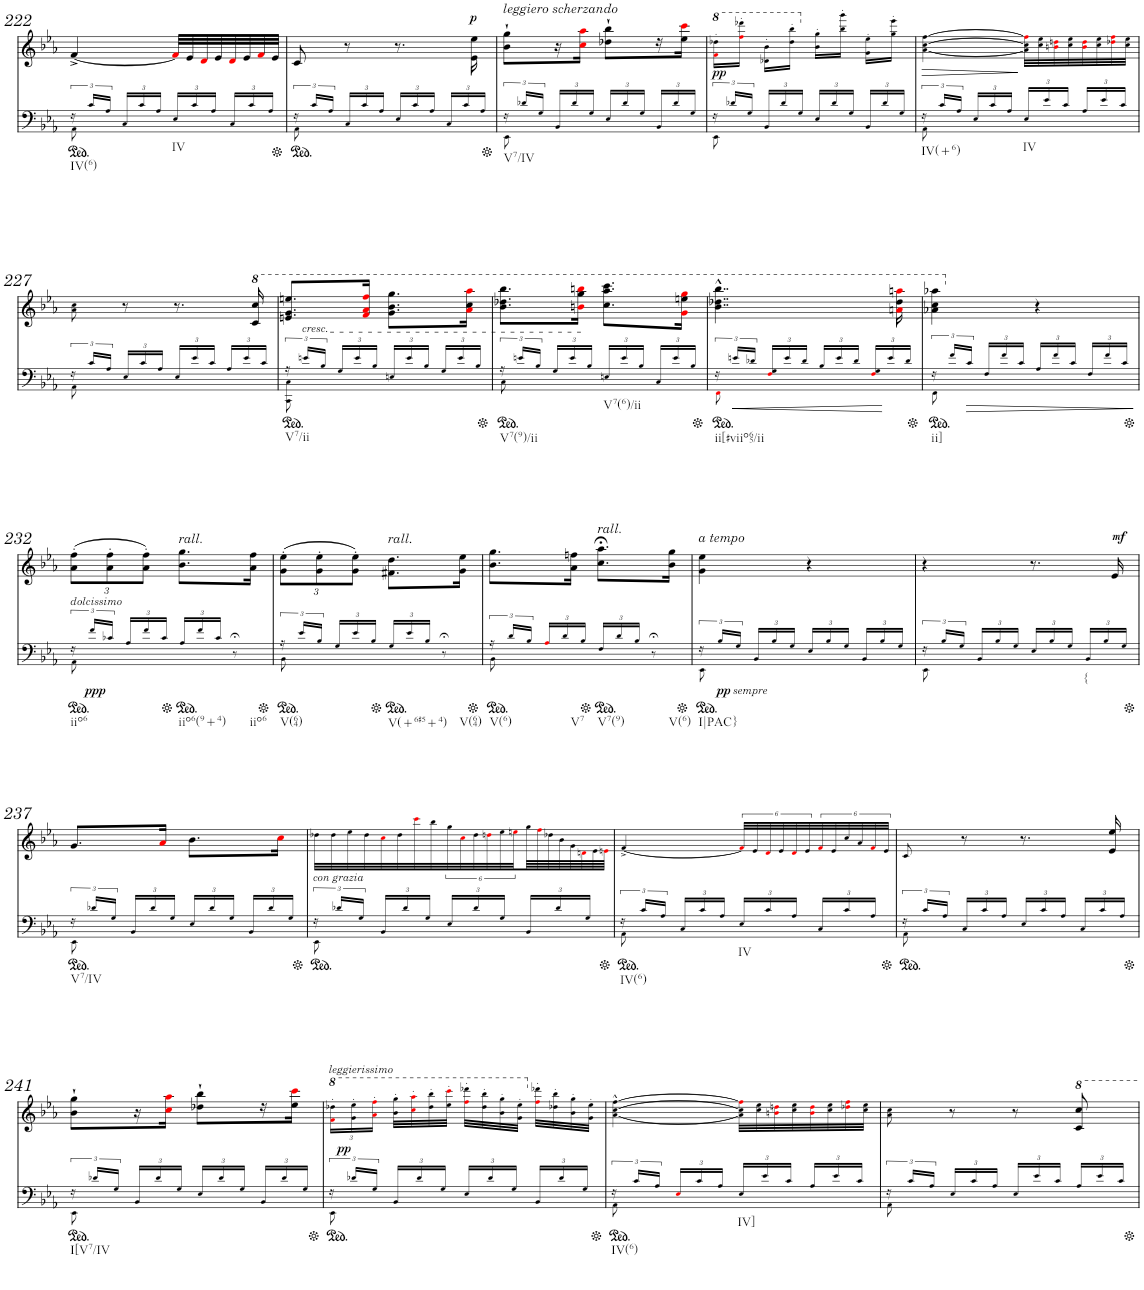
**kern	**kern	**dynam
*part1	*part1	*part1
*staff2	*staff1	*staff1/2
*I"Piano	*	*
*I'Pno.	*	*
!!LO:PB:g=z
*clefF4	*clefF4	*
*k[b-e-a-]	*k[b-e-a-]	*
*M2/4	*M2/4	*
=222	=222	=222
*^	*	*
!LO:TX:b:t=IV(6)	!	!	!
24r	8AA-!\	[4f^/	.
24c!/LL	.	.	.
24A-!/JJ	.	.	.
*Xbrackettup	*	*	*
24C!/LL	8ryy	.	.
24c!/	.	.	.
24A-!/JJ	.	.	.
!LO:TX:b:t=IV	!	!	!
24E-!/LL	4ryy	32fi/LLL]	.
.	.	32e-/	.
24c!/	.	.	.
.	.	32di/	.
24A-!/JJ	.	.	.
.	.	32e-/	.
24C!/LL	.	32di/	.
.	.	32e-/	.
24c!/	.	.	.
.	.	32fi/	.
24A-!/JJ	.	.	.
.	.	32e-/JJJ	.
=223	=223	=223	=223
*brackettup	*	*	*
24r	8AA-!\	8c/	.
24c!/LL	.	.	.
24A-!/JJ	.	.	.
*Xbrackettup	*	*	*
24C!/LL	8ryy	8r	.
24c!/	.	.	.
24A-!/JJ	.	.	.
24E-!/LL	4ryy	8.r	.
24c!/	.	.	.
24A-!/JJ	.	.	.
24C!/LL	.	.	.
24c!/	.	.	.
!	!	!	!LO:DY:a
.	.	16e-\ 16ee-\	p
24A-!/JJ	.	.	.
=224	=224	=224	=224
*brackettup	*	*	*
!	!	!LO:TX:a:i:t=leggiero scherzando	!
!LO:TX:b:t=V7/IV	!	!	!
24r	8EE-!\	8b-\` 8gg\`L	.
24d-X!/LL	.	.	.
24G!/JJ	.	.	.
*Xbrackettup	*	*	*
24BB-!/LL	8ryy	16r	.
24d-!/	.	.	.
.	.	16cci\ 16aa-i\JJ	.
24G!/JJ	.	.	.
24E-!/LL	4ryy	8dd-X\` 8bb-\`L	.
24d-!/	.	.	.
24G!/JJ	.	.	.
24BB-!/LL	.	16r	.
24d-!/	.	.	.
.	.	16ee-\ 16ccci\JJ	.
24G!/JJ	.	.	.
=225	=225	=225	=225
*brackettup	*	*	*
*	*	*8va	*
!	!	!	!LO:DY:a=2
24r	8EE-!\	16ff!i\' 16ddd-X!\'LL	pp
24d-X!/LL	.	.	.
.	.	16fff!i\' 16dddd-X!\'JJ	.
24G!/JJ	.	.	.
*Xbrackettup	*	*	*
24BB-!/LL	8ryy	16dd-X!\' 16bb-!\'LL	.
24d-!/	.	.	.
.	.	16ddd-!\' 16bbb-!\'JJ	.
24G!/JJ	.	.	.
*	*	*X8va	*
24E-!/LL	4ryy	16b-!\' 16gg!\'LL	.
24d-!/	.	.	.
.	.	16bb-!\' 16ggg!\'JJ	.
24G!/JJ	.	.	.
24BB-!/LL	.	16g!\' 16ee-!\'LL	.
24d-!/	.	.	.
.	.	16gg!\' 16eee-!\'JJ	.
24G!/JJ	.	.	.
=226	=226	=226	=226
*brackettup	*	*	*
!LO:TX:b:t=IV(+6)	!	!	!
!	!	!	!LO:HP:b
24r	8AA-!\	[4a-!\ [4cc!\ [4ff!\	>
24c!/LL	.	.	.
24A-!/JJ	.	.	.
*Xbrackettup	*	*	*
24E-!/LL	8ryy	.	.
24c!/	.	.	.
24A-!/JJ	.	.	.
!LO:TX:b:t=IV	!	!	!
24E-!/LL	4ryy	32a-!\] 32cc!\] 32ff!i\]LLL	]
.	.	32cc!\ 32ee-!\	.
24e-!/	.	.	.
.	.	32bn!i\ 32ddn!i\	.
24c!/JJ	.	.	.
.	.	32cc!\ 32ee-!\	.
24A-!/LL	.	32b!i\ 32dd!i\	.
.	.	32cc!\ 32ee-!\	.
24e-!/	.	.	.
.	.	32dd-X!i\ 32ff!i\	.
24c!/JJ	.	.	.
.	.	32cc!\ 32ee-!\JJJ	.
!!LO:LB:g=z
=227	=227	=227	=227
*brackettup	*	*	*
24r	8AA-!\	8a-!\ 8cc!\	.
24c!/LL	.	.	.
24A-!/JJ	.	.	.
*Xbrackettup	*	*	*
24E-!/LL	8ryy	8r	.
24c!/	.	.	.
24A-!/JJ	.	.	.
24E-!/LL	4ryy	8.r	.
24e-!/	.	.	.
24c!/JJ	.	.	.
24A-!/LL	.	.	.
24e-!/	.	.	.
.	.	16cc/ 16ccc/	.
24c!/JJ	.	.	.
=228	=228	=228	=228
*brackettup	*	*	*
!LO:TX:b:t=V7/ii	!	!	!
24r	8CC!\ 8C!\	8.een/ 8.gg/ 8.eeen/L	.
!LO:TX:a:i:t=cresc.	!	!	!
24en!/LL	.	.	.
24B-!/JJ	.	.	.
*Xbrackettup	*	*	*
24G!/LL	8ryy	.	.
24e!/	.	.	.
.	.	16ffi/ 16aa-i/ 16fffi/Jk	.
24B-!/JJ	.	.	.
24En!/LL	4ryy	8.gg\ 8.bb-\ 8.ggg\L	.
24e!/	.	.	.
24B-!/JJ	.	.	.
24G!/LL	.	.	.
24e!/	.	.	.
.	.	16aa-i\ 16ccc\ 16aaa-i\Jk	.
24B-!/JJ	.	.	.
=229	=229	=229	=229
*brackettup	*	*	*
!LO:TX:b:t=V7(9)/ii	!	!	!
24r	8C!\	8.bb-\ 8.ddd-X\ 8.bbb-\L	.
24en!/LL	.	.	.
24B-!/JJ	.	.	.
*Xbrackettup	*	*	*
24G!/LL	8ryy	.	.
24e!/	.	.	.
.	.	16bbni\ 16ggg\ 16bbbni\Jk	.
24B-!/JJ	.	.	.
!LO:TX:b:t=V7(6)/ii	!	!	!
24En!/LL	4ryy	8.ccc\ 8.aaa-\ 8.cccc\L	.
24e!/	.	.	.
24B-!/JJ	.	.	.
24C!/LL	.	.	.
24e!/	.	.	.
.	.	16ggi\ 16eeen\ 16gggi\Jk	.
24B-!/JJ	.	.	.
=230	=230	=230	=230
*brackettup	*	*	*
!LO:TX:b:t=ii[#viio65/ii	!	!	!
24r	8FF!i\	4..bb-\^^ 4..ddd-X\^^ 4..bbb-\^^	.
24en!/LL	.	.	.
24d-X!/JJ	.	.	.
*Xbrackettup	*	*	*
24F!i/ 24G!/LL	8ryy	.	.
24e!/	.	.	.
24d-!/JJ	.	.	.
24B-!/LL	4ryy	.	.
24e!/	.	.	.
24d-!/JJ	.	.	.
24F!i/ 24G!/LL	.	.	.
24e!/	.	.	.
.	.	16aani\ 16ddd-\ 16aaani\	.
24d-!/JJ	.	.	.
=231	=231	=231	=231
*brackettup	*	*	*
!LO:TX:b:t=ii]	!	!	!
24r	8FF!\	4aa-X\ 4ccc\ 4aaa-X\	.
24f!/LL	.	.	.
24c!/JJ	.	.	.
*Xbrackettup	*	*	*
24F!/LL	8ryy	.	.
24f!/	.	.	.
24c!/JJ	.	.	.
24A-!/LL	4ryy	4r	.
24f!/	.	.	.
24c!/JJ	.	.	.
24F!/LL	.	.	.
24f!/	.	.	.
24c!/JJ	.	.	.
!!LO:LB:g=z
=232	=232	=232	=232
*brackettup	*	*Xbrackettup	*
!	!	!LO:TX:b:i:t=dolcissimo	!
!LO:TX:b:t=iio6	!	!	!
24r	8AA-!\	(12a-\' 12ff\'L	.
!	!	!	!LO:DY:b=2
24f!/LL	.	.	ppp
24c-X!/JJ	.	12a-\' 12ff\'	.
*Xbrackettup	*	*	*
24A-!/LL	8ryy	.	.
24f!/	.	12a-\' 12ff\'J)	.
24c-!/JJ	.	.	.
!	!	!LO:TX:a:i:t=rall.	!
!LO:TX:b:t=iio6(9+4)	!	!	!
24A-!/LL	4ryy	8.b-\ 8.gg\L	.
24f!/	.	.	.
24c-!/JJ	.	.	.
!LO:TX:b:t=iio6	!	!	!
8r;<	.	.	.
.	.	16a-\ 16ff\Jk	.
=233	=233	=233	=233
*brackettup	*	*	*
!LO:TX:b:t=V(64)	!	!	!
24r	8BB-!\	(12g\' 12ee-\'L	.
24e-!/LL	.	.	.
24B-!/JJ	.	12g\' 12ee-\'	.
*Xbrackettup	*	*	*
24G!/LL	8ryy	.	.
24e-!/	.	12g\' 12ee-\'J)	.
24B-!/JJ	.	.	.
!	!	!LO:TX:a:i:t=rall.	!
!LO:TX:b:t=V(+6#5+4)	!	!	!
24G!/LL	4ryy	8.f#X\ 8.dd\L	.
24e-!/	.	.	.
24B-!/JJ	.	.	.
!LO:TX:b:t=V(64)	!	!	!
8r;<	.	.	.
.	.	16g\ 16ee-\Jk	.
=234	=234	=234	=234
*brackettup	*	*	*
!LO:TX:b:t=V(6)	!	!	!
24r	8BB-!\	8.b-\ 8.gg\L	.
24d!/LL	.	.	.
24B-!/JJ	.	.	.
*Xbrackettup	*	*	*
24A-!i/LL	8ryy	.	.
!LO:TX:b:t=V7	!	!	!
24d!/	.	.	.
.	.	16a-\ 16ffn\Jk	.
24B-!/JJ	.	.	.
!	!	!LO:TX:a:i:t=rall.	!
!LO:TX:b:t=V7(9)	!	!	!
24F!/LL	4ryy	8.cc\;< 8.aa-\;<L	.
24d!/	.	.	.
24B-!/JJ	.	.	.
!LO:TX:b:t=V(6)	!	!	!
8r;<	.	.	.
.	.	16b-\ 16gg\Jk	.
=235	=235	=235	=235
*brackettup	*	*	*
!	!	!LO:TX:a:i:t=a tempo	!
!LO:TX:b:t=I|PAC}	!	!	!
24r	8EE-!\	4g\ 4ee-\	.
!	!	!	!LO:DY:b=2
!	!	!	!LO:DY:n=1:b=2
24B-!/LL	.	.	pp other-dynamics
24G!/JJ	.	.	.
*Xbrackettup	*	*	*
24BB-!/LL	8ryy	.	.
24B-!/	.	.	.
24G!/JJ	.	.	.
24E-!/LL	4ryy	4r	.
24B-!/	.	.	.
24G!/JJ	.	.	.
24BB-!/LL	.	.	.
24B-!/	.	.	.
24G!/JJ	.	.	.
=236	=236	=236	=236
*brackettup	*	*	*
24r	8EE-!\	4r	.
24B-!/LL	.	.	.
24G!/JJ	.	.	.
*Xbrackettup	*	*	*
24BB-!/LL	8ryy	.	.
24B-!/	.	.	.
24G!/JJ	.	.	.
24E-!/LL	4ryy	8.r	.
24B-!/	.	.	.
24G!/JJ	.	.	.
!LO:TX:b:t={	!	!	!
24BB-!/LL	.	.	.
24B-!/	.	.	.
!	!	!	!LO:DY:a
.	.	16e-/	mf
24G!/JJ	.	.	.
!!LO:LB:g=z
=237	=237	=237	=237
*brackettup	*	*	*
!LO:TX:b:t=V7/IV	!	!	!
24r	8EE-!\	8.g/L	.
24d-X!/LL	.	.	.
24G!/JJ	.	.	.
*Xbrackettup	*	*	*
24BB-!/LL	8ryy	.	.
24d-!/	.	.	.
.	.	16a-i/Jk	.
24G!/JJ	.	.	.
24E-!/LL	4ryy	8.b-\L	.
24d-!/	.	.	.
24G!/JJ	.	.	.
24BB-!/LL	.	.	.
24d-!/	.	.	.
.	.	16cci\Jk	.
24G!/JJ	.	.	.
=238	=238	=238	=238
*brackettup	*	*	*
!LO:TX:a:i:t=con grazia	!	!	!
24r	8EE-!\	32dd-X!\LLL	.
.	.	32dd-!\	.
24d-X!/LL	.	.	.
.	.	32ee-!\	.
24G!/JJ	.	.	.
.	.	32dd-!\	.
*Xbrackettup	*	*	*
24BB-!/LL	8ryy	32cc!i\	.
.	.	32dd-!\	.
24d-!/	.	.	.
.	.	32ccc!i\	.
24G!/JJ	.	.	.
.	.	32bb-!\	.
*	*	*brackettup	*
24E-!/LL	4ryy	48gg!\	.
.	.	48cc!i\	.
24d-!/	.	48dd-!\	.
.	.	48ddn!i\	.
24G!/JJ	.	48ee-!\	.
.	.	48een!i\	.
24BB-!/LL	.	64gg!\L	.
.	.	64ff!i\	.
.	.	64dd-X!\	.
24d-!/	.	.	.
.	.	64b-!\	.
.	.	64g!\	.
.	.	64dn!i\	.
24G!/JJ	.	.	.
.	.	64e-!\	.
.	.	64en!i\JJJJ	.
=239	=239	=239	=239
*brackettup	*	*	*
!LO:TX:b:t=IV(6)	!	!	!
24r	8AA-!\	[4f^!/	.
24c!/LL	.	.	.
24A-!/JJ	.	.	.
*Xbrackettup	*	*	*
24C!/LL	8ryy	.	.
24c!/	.	.	.
24A-!/JJ	.	.	.
!LO:TX:b:t=IV	!	!	!
24E-!/LL	4ryy	48f!i/LLL]	.
.	.	48e-!/	.
24c!/	.	48d!i/	.
.	.	48e-!/	.
24A-!/JJ	.	48d!i/	.
.	.	48e-!/	.
24C!/LL	.	48f!i/	.
.	.	48e-!/	.
24c!/	.	48cc!/	.
.	.	48a-!/	.
24A-!/JJ	.	48f!i/	.
.	.	48e-!/JJJ	.
=240	=240	=240	=240
*brackettup	*	*	*
24r	8AA-!\	8c!/	.
24c!/LL	.	.	.
24A-!/JJ	.	.	.
*Xbrackettup	*	*	*
24C!/LL	8ryy	8r	.
24c!/	.	.	.
24A-!/JJ	.	.	.
24E-!/LL	4ryy	8.r	.
24c!/	.	.	.
24A-!/JJ	.	.	.
24C!/LL	.	.	.
24c!/	.	.	.
.	.	16e-/ 16ee-/	.
24A-!/JJ	.	.	.
!!LO:LB:g=z
=241	=241	=241	=241
*brackettup	*	*	*
!LO:TX:b:t=I[V7/IV	!	!	!
24r	8EE-!\	8b-\` 8gg\`L	.
24d-X!/LL	.	.	.
24G!/JJ	.	.	.
*Xbrackettup	*	*	*
24BB-!/LL	8ryy	16r	.
24d-!/	.	.	.
.	.	16cci\ 16aa-i\JJ	.
24G!/JJ	.	.	.
24E-!/LL	4ryy	8dd-X\` 8bb-\`L	.
24d-!/	.	.	.
24G!/JJ	.	.	.
24BB-!/LL	.	16r	.
24d-!/	.	.	.
.	.	16ee-\ 16ccci\JJ	.
24G!/JJ	.	.	.
=242	=242	=242	=242
*brackettup	*	*	*
*	*	*8va	*
*	*	*Xbrackettup	*
!	!	!LO:TX:a:i:t=leggierissimo	!
!	!	!	!LO:DY:b
24r	8EE-!\	24ff!i\' 24ddd-X!\'LL	pp
24d-X!/LL	.	24gg!\' 24eee-!\'	.
24G!/JJ	.	24aa-!i\' 24fff!i\'JJ	.
*Xbrackettup	*	*	*
24BB-!/LL	8ryy	32bb-!\' 32ggg!\'LLL	.
.	.	32ccc!i\' 32aaa-!i\'	.
24d-!/	.	.	.
.	.	32ddd-!\' 32bbb-!\'	.
24G!/JJ	.	.	.
.	.	32eee-!\' 32cccc!i\'JJJ	.
24E-!/LL	4ryy	32fff!i\' 32dddd-X!\'LLL	.
.	.	32ddd-!\' 32bbb-!\'	.
24d-!/	.	.	.
.	.	32bb-!\' 32ggg!\'	.
24G!/JJ	.	.	.
.	.	32gg!\' 32eee-!\'JJJ	.
*	*	*X8va	*
24BB-!/LL	.	32ff!i\' 32ddd-X!\'LLL	.
.	.	32dd-X!\' 32bb-!\'	.
24d-!/	.	.	.
.	.	32b-!\' 32gg!\'	.
24G!/JJ	.	.	.
.	.	32g!\' 32ee-!\'JJJ	.
=243	=243	=243	=243
*brackettup	*	*	*
!LO:TX:b:t=IV(6)	!	!	!
24r	8AA-!\	[4a-!\^^ [4cc!\^^ [4ff!\^^	.
24c!/LL	.	.	.
24A-!/JJ	.	.	.
*Xbrackettup	*	*	*
24E-!i/LL	8ryy	.	.
24c!/	.	.	.
24A-!/JJ	.	.	.
!LO:TX:b:t=IV]	!	!	!
24E-!/LL	4ryy	32a-!\] 32cc!\] 32ff!i\]LLL	.
.	.	32cc!\ 32ee-!\	.
24e-!/	.	.	.
.	.	32bn!i\ 32ddn!i\	.
24c!/JJ	.	.	.
.	.	32cc!\ 32ee-!\	.
24A-!/LL	.	32b!i\ 32dd!i\	.
.	.	32cc!\ 32ee-!\	.
24e-!/	.	.	.
.	.	32dd-X!i\ 32ff!i\	.
24c!/JJ	.	.	.
.	.	32cc!\ 32ee-!\JJJ	.
=244	=244	=244	=244
*brackettup	*	*	*
24r	8AA-!\	8a-!\ 8cc!\	.
24c!/LL	.	.	.
24A-!/JJ	.	.	.
*Xbrackettup	*	*	*
24E-!/LL	8ryy	8r	.
24c!/	.	.	.
24A-!/JJ	.	.	.
24E-!/LL	4ryy	8r	.
24e-!/	.	.	.
24c!/JJ	.	.	.
24A-!/LL	.	8cc/ 8ccc/	.
24e-!/	.	.	.
24c!/JJ	.	.	.
*v	*v	*	*
=	=	=
*-	*-	*-
